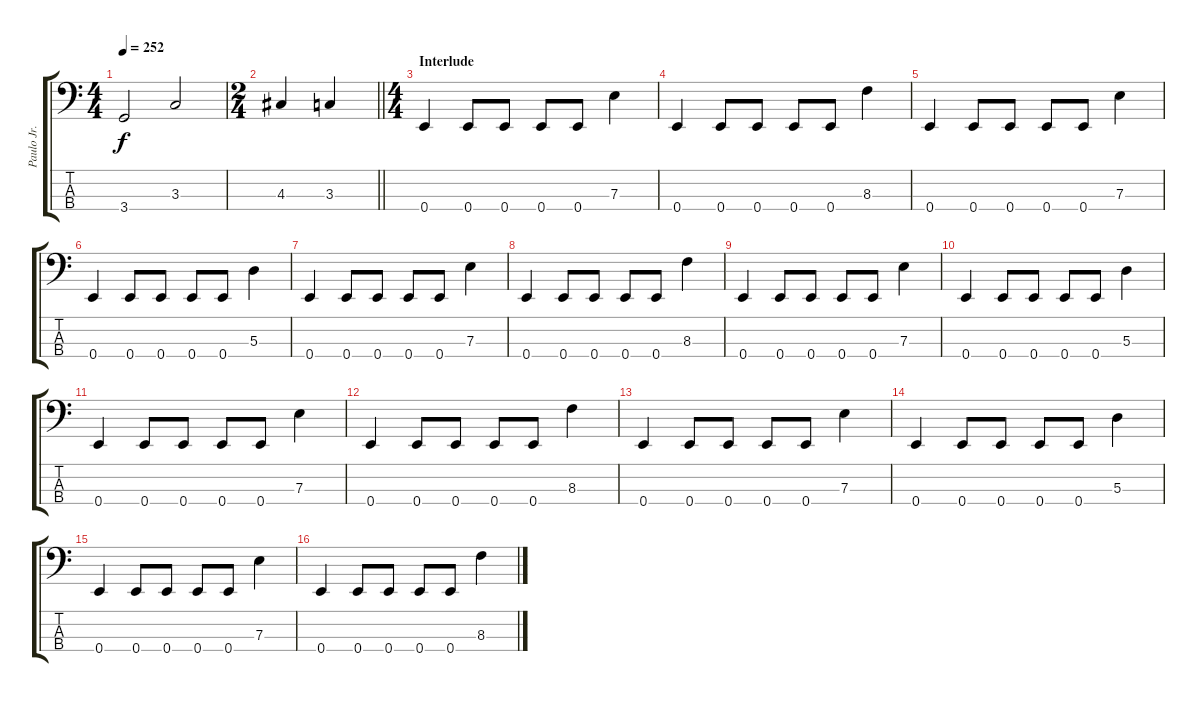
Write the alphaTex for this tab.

\track ("Paulo Jr." "Paulo Jr.") {instrument electricbasspick}
\staff {score tabs}
\tuning (G2 D2 A1 E1) {hide}
\ts (4 4)
\tempo 252
\clef f4
\ks c
3.4.2{dy f} 3.3.2 |
\ts (2 4)
\barLineRight lightlight
4.3.4 3.3.4 |
\ts (4 4)
\section ("" "Interlude")
0.4.4 0.4.8 0.4.8 0.4.8 0.4.8 7.3.4 |
0.4.4 0.4.8 0.4.8 0.4.8 0.4.8 8.3.4 |
0.4.4 0.4.8 0.4.8 0.4.8 0.4.8 7.3.4 |
0.4.4 0.4.8 0.4.8 0.4.8 0.4.8 5.3.4 |
0.4.4 0.4.8 0.4.8 0.4.8 0.4.8 7.3.4 |
0.4.4 0.4.8 0.4.8 0.4.8 0.4.8 8.3.4 |
0.4.4 0.4.8 0.4.8 0.4.8 0.4.8 7.3.4 |
0.4.4 0.4.8 0.4.8 0.4.8 0.4.8 5.3.4 |
0.4.4 0.4.8 0.4.8 0.4.8 0.4.8 7.3.4 |
0.4.4 0.4.8 0.4.8 0.4.8 0.4.8 8.3.4 |
0.4.4 0.4.8 0.4.8 0.4.8 0.4.8 7.3.4 |
0.4.4 0.4.8 0.4.8 0.4.8 0.4.8 5.3.4 |
0.4.4 0.4.8 0.4.8 0.4.8 0.4.8 7.3.4 |
0.4.4 0.4.8 0.4.8 0.4.8 0.4.8 8.3.4
